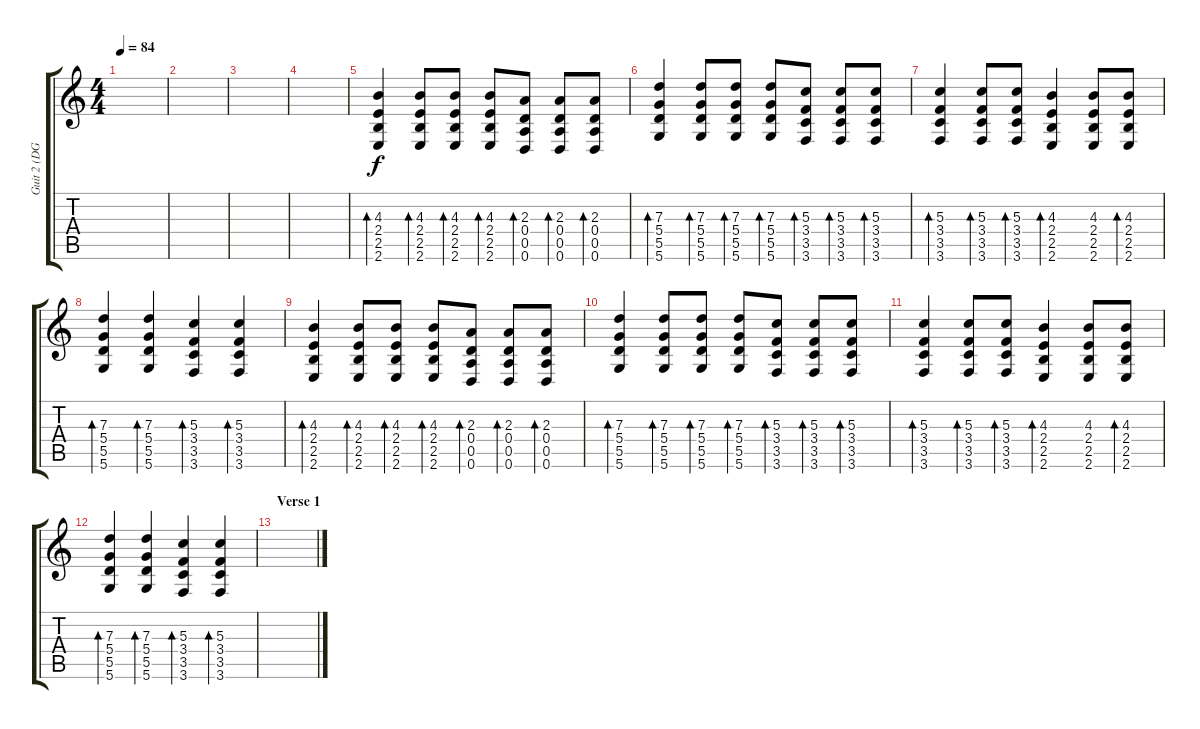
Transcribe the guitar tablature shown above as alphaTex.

\track ("Guit 2 (DGDGBE)" "Guit 2 (DG") {instrument overdrivenguitar}
\staff {score tabs}
\tuning (E4 B3 G3 D3 A2 D2) {hide}
\ts (4 4)
\tempo 84
\clef g2
\ks c
|
|
|
|
(4.3 2.4 2.5 2.6).4{bd 30} (4.3 2.4 2.5 2.6).8{bd 30} (4.3 2.4 2.5 2.6).8{bd 30} (4.3 2.4 2.5 2.6).8{bd 30} (2.3 0.4 0.5 0.6).8{bd 30} (2.3 0.4 0.5 0.6).8{bd 30} (2.3 0.4 0.5 0.6).8{bd 30} |
(7.3 5.4 5.5 5.6).4{bd 30} (7.3 5.4 5.5 5.6).8{bd 30} (7.3 5.4 5.5 5.6).8{bd 30} (7.3 5.4 5.5 5.6).8{bd 30} (5.3 3.4 3.5 3.6).8{bd 30} (5.3 3.4 3.5 3.6).8{bd 30} (5.3 3.4 3.5 3.6).8{bd 30} |
(5.3 3.4 3.5 3.6).4{bd 30} (5.3 3.4 3.5 3.6).8{bd 30} (5.3 3.4 3.5 3.6).8{bd 30} (4.3 2.4 2.5 2.6).4{bd 30} (4.3 2.4 2.5 2.6).8 (4.3 2.4 2.5 2.6).8{bd 30} |
(7.3 5.4 5.5 5.6).4{bd 30} (7.3 5.4 5.5 5.6).4{bd 30} (5.3 3.4 3.5 3.6).4{bd 30} (5.3 3.4 3.5 3.6).4{bd 30} |
(4.3 2.4 2.5 2.6).4{bd 30} (4.3 2.4 2.5 2.6).8{bd 30} (4.3 2.4 2.5 2.6).8{bd 30} (4.3 2.4 2.5 2.6).8{bd 30} (2.3 0.4 0.5 0.6).8{bd 30} (2.3 0.4 0.5 0.6).8{bd 30} (2.3 0.4 0.5 0.6).8{bd 30} |
(7.3 5.4 5.5 5.6).4{bd 30} (7.3 5.4 5.5 5.6).8{bd 30} (7.3 5.4 5.5 5.6).8{bd 30} (7.3 5.4 5.5 5.6).8{bd 30} (5.3 3.4 3.5 3.6).8{bd 30} (5.3 3.4 3.5 3.6).8{bd 30} (5.3 3.4 3.5 3.6).8{bd 30} |
(5.3 3.4 3.5 3.6).4{bd 30} (5.3 3.4 3.5 3.6).8{bd 30} (5.3 3.4 3.5 3.6).8{bd 30} (4.3 2.4 2.5 2.6).4{bd 30} (4.3 2.4 2.5 2.6).8 (4.3 2.4 2.5 2.6).8{bd 30} |
(7.3 5.4 5.5 5.6).4{bd 30} (7.3 5.4 5.5 5.6).4{bd 30} (5.3 3.4 3.5 3.6).4{bd 30} (5.3 3.4 3.5 3.6).4{bd 30} |
\section ("" "Verse 1")
